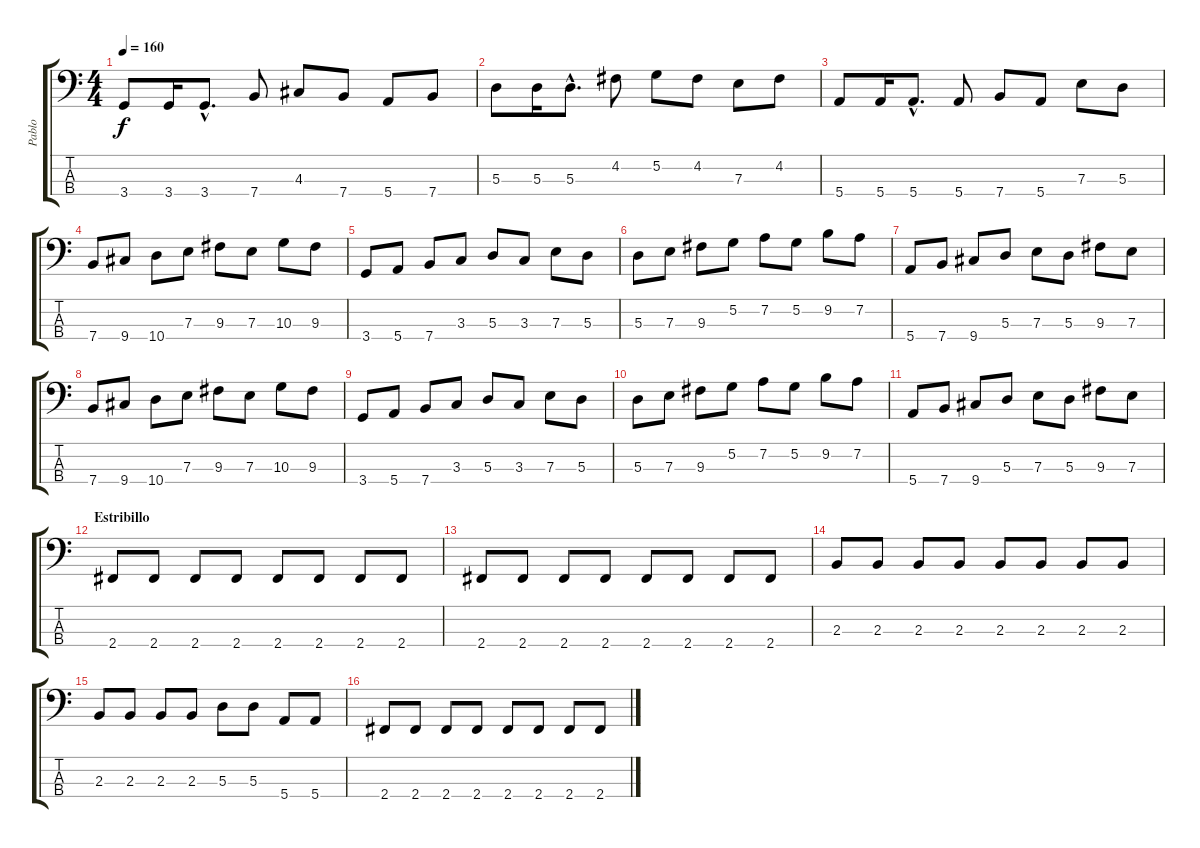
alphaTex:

\track ("Pablo" "Pablo") {instrument electricbasspick}
\staff {score tabs}
\tuning (G2 D2 A1 E1) {hide}
\ts (4 4)
\tempo 160
\clef f4
\ks c
3.4.8{dy f} 3.4.16 3.4{hac}.8{d} 7.4.8 4.3.8 7.4.8 5.4.8 7.4.8 |
5.3.8 5.3.16 5.3{hac}.8{d} 4.2.8 5.2.8 4.2.8 7.3.8 4.2.8 |
5.4.8 5.4.16 5.4{hac}.8{d} 5.4.8 7.4.8 5.4.8 7.3.8 5.3.8 |
7.4.8 9.4.8 10.4.8 7.3.8 9.3.8 7.3.8 10.3.8 9.3.8 |
3.4.8 5.4.8 7.4.8 3.3.8 5.3.8 3.3.8 7.3.8 5.3.8 |
5.3.8 7.3.8 9.3.8 5.2.8 7.2.8 5.2.8 9.2.8 7.2.8 |
5.4.8 7.4.8 9.4.8 5.3.8 7.3.8 5.3.8 9.3.8 7.3.8 |
7.4.8 9.4.8 10.4.8 7.3.8 9.3.8 7.3.8 10.3.8 9.3.8 |
3.4.8 5.4.8 7.4.8 3.3.8 5.3.8 3.3.8 7.3.8 5.3.8 |
5.3.8 7.3.8 9.3.8 5.2.8 7.2.8 5.2.8 9.2.8 7.2.8 |
5.4.8 7.4.8 9.4.8 5.3.8 7.3.8 5.3.8 9.3.8 7.3.8 |
\section ("" "Estribillo")
2.4.8 2.4.8 2.4.8 2.4.8 2.4.8 2.4.8 2.4.8 2.4.8 |
2.4.8 2.4.8 2.4.8 2.4.8 2.4.8 2.4.8 2.4.8 2.4.8 |
2.3.8 2.3.8 2.3.8 2.3.8 2.3.8 2.3.8 2.3.8 2.3.8 |
2.3.8 2.3.8 2.3.8 2.3.8 5.3.8 5.3.8 5.4.8 5.4.8 |
2.4.8 2.4.8 2.4.8 2.4.8 2.4.8 2.4.8 2.4.8 2.4.8
